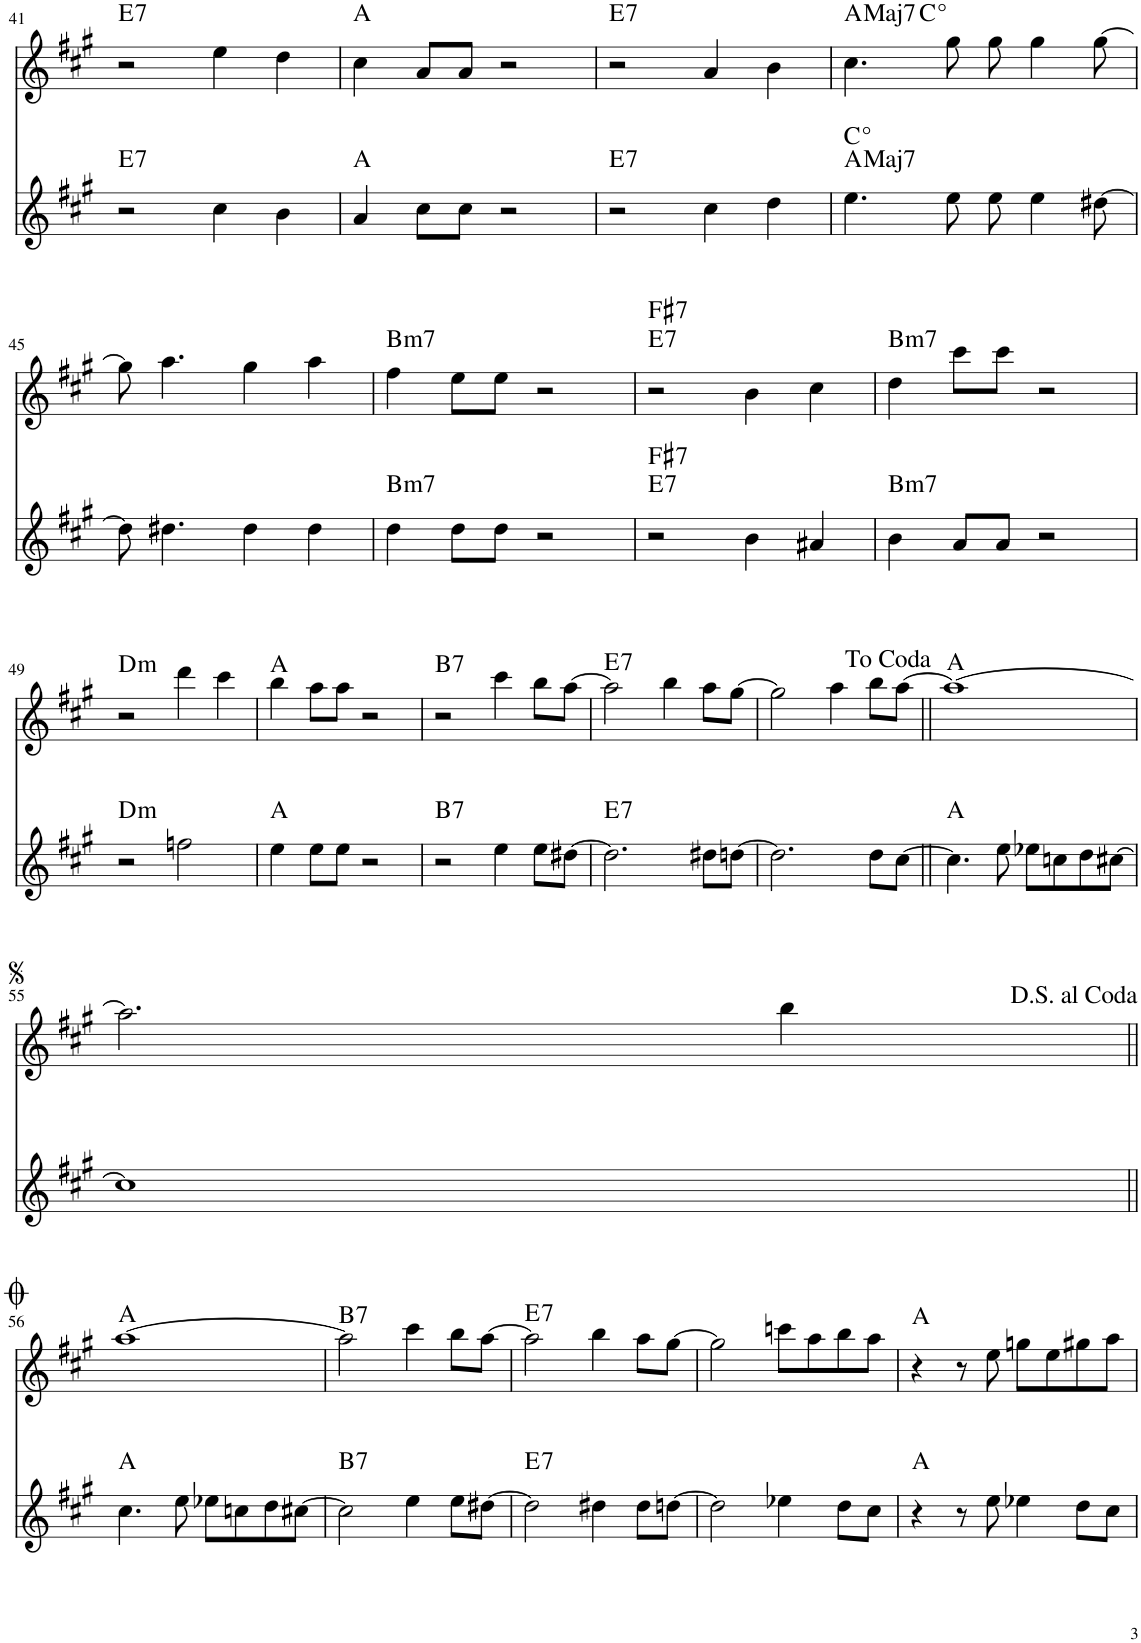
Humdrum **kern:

**kern	**kern	**harte
*part2	*part1	*part1
*staff2	*staff1	*
*I"Alto Saxophone	*I"Alto Saxophone	*
*I'A Sax	*I'A Sax	*
!!LO:PB:g=z
*clefG2	*clefG2	*
*Trd5c9	*Trd5c9	*
*k[f#c#g#]	*k[f#c#g#]	*
*M4/4	*M4/4	*
=41	=41	=41
!	!	!LO:H:kt=7
2r	2r	E:7
4cc#\	4ee\	.
4b\	4dd\	.
=42	=42	=42
4a/	4cc#\	A:maj
8cc#\L	8a/L	.
8cc#\J	8a/J	.
2r	2r	.
=43	=43	=43
!	!	!LO:H:kt=7
2r	2r	E:7
4cc#\	4a/	.
4dd\	4b\	.
=44	=44	=44
!	!	!LO:H:kt=Maj7
*	*^	*
4.ee\	4.cc#\	4ryy	A:maj7
!	!	!	!LO:H:kt=°
.	.	2.ryy	.
8ee\	8gg#\	.	.
8ee\	8gg#\	.	.
4ee\	4gg#\	.	.
[8dd#X\	[8gg#\	.	.
*	*v	*v	*
!!LO:LB:g=z
=45	=45	=45
8dd#\]	8gg#\]	.
4.dd#X\	4.aa\	.
4dd#\	4gg#\	.
4dd#\	4aa\	.
=46	=46	=46
!	!	!LO:H:kt=m7
4dd\	4ff#\	B:min7
8dd\L	8ee\L	.
8dd\J	8ee\J	.
2r	2r	.
=47	=47	=47
!	!	!LO:H:n=1:kt=7
!	!	!LO:H:n=2:kt=7
2r	2r	E:7 F#:7
4b\	4b\	.
4a#X/	4cc#\	.
=48	=48	=48
!	!	!LO:H:kt=m7
4b\	4dd\	B:min7
8a/L	8ccc#\L	.
8a/J	8ccc#\J	.
2r	2r	.
!!LO:LB:g=z
=49	=49	=49
!	!	!LO:H:kt=m
2r	2r	D:min
2ffn\	4ddd\	.
.	4ccc#\	.
=50	=50	=50
4ee\	4bb\	A:maj
8ee\L	8aa\L	.
8ee\J	8aa\J	.
2r	2r	.
=51	=51	=51
!	!	!LO:H:kt=7
2r	2r	B:7
4ee\	4ccc#\	.
8ee\L	8bb\L	.
[8dd#X\J	[8aa\J	.
=52	=52	=52
!	!	!LO:H:kt=7
2.dd#\]	2aa\]	E:7
.	4bb\	.
8dd#X\L	8aa\L	.
[8ddn\J	[8gg#\J	.
=53	=53	=53
2.dd\]	2gg#\]	.
.	4aa\	.
8dd\L	8bb\L	.
[8cc#\J	[8aa\J	.
=54||	=54||	=54||
4.cc#\]	1aa_	A:maj
8ee\	.	.
8ee-X\L	.	.
8ccn\	.	.
8dd\	.	.
[8cc#X\J	.	.
!!LO:LB:g=z
=55	=55	=55
1cc#]	2.aa\]	.
.	4bb\	.
!!LO:LB:g=z
=56||	=56||	=56||
4.cc#\	[1aa	A:maj
8ee\	.	.
8ee-X\L	.	.
8ccn\	.	.
8dd\	.	.
[8cc#X\J	.	.
=57	=57	=57
!	!	!LO:H:kt=7
2cc#\]	2aa\]	B:7
4ee\	4ccc#\	.
8ee\L	8bb\L	.
[8dd#X\J	[8aa\J	.
=58	=58	=58
!	!	!LO:H:kt=7
2dd#\]	2aa\]	E:7
4dd#X\	4bb\	.
8dd#\L	8aa\L	.
[8ddn\J	[8gg#\J	.
=59	=59	=59
2dd\]	2gg#\]	.
4ee-X\	8cccn\L	.
.	8aa\	.
8dd\L	8bb\	.
8cc#\J	8aa\J	.
=60	=60	=60
4r	4r	A:maj
8r	8r	.
8ee\	8ee\	.
4ee-X\	8ggn\L	.
.	8ee\	.
8dd\L	8gg#X\	.
8cc#\J	8aa\J	.
=	=	=
*-	*-	*-
